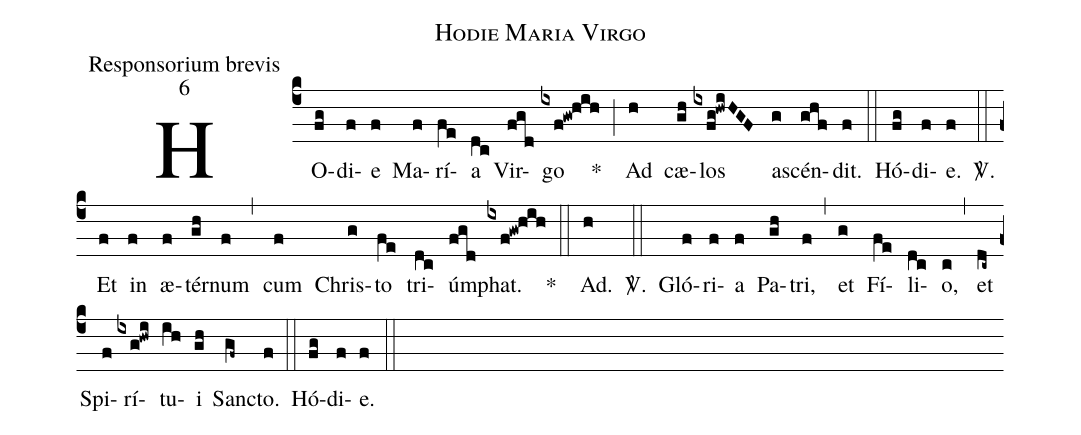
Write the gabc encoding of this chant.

name:Hodie Maria Virgo;
office-part:Responsorium brevis;
mode:6;
%%
(c4)
HO(fg)di(f)e(f) Ma(f)rí(fe)a(dc) Vir(fgd)go(ixf!gw!hih) *(;)
Ad(h) cæ(gh)los(ixfg!hwiHGF) a(g)scén(ghf)dit.(f) (::)
Hó(fg)di(f)e.(f) <sp>V/</sp>.(::)
Et(f) in(f) æ(f)tér(gh)num(f) (,)
cum(f) Chris(g)to(fe) tri(dc)úm(fgd)phat.(ixf!gw!hih) *(::)
Ad.(h) <sp>V/</sp>.(::)
Gló(f)ri(f)a(f) Pa(gh)tri,(f) (,)
et(g) Fí(fe)li(dc)o,(c) (,)
et(dc~) Spi(f)rí(ixg!hwi)tu(ih)i(gh) Sanc(gf~)to.(f) (::)
Hó(fg)di(f)e.(f) (::)
